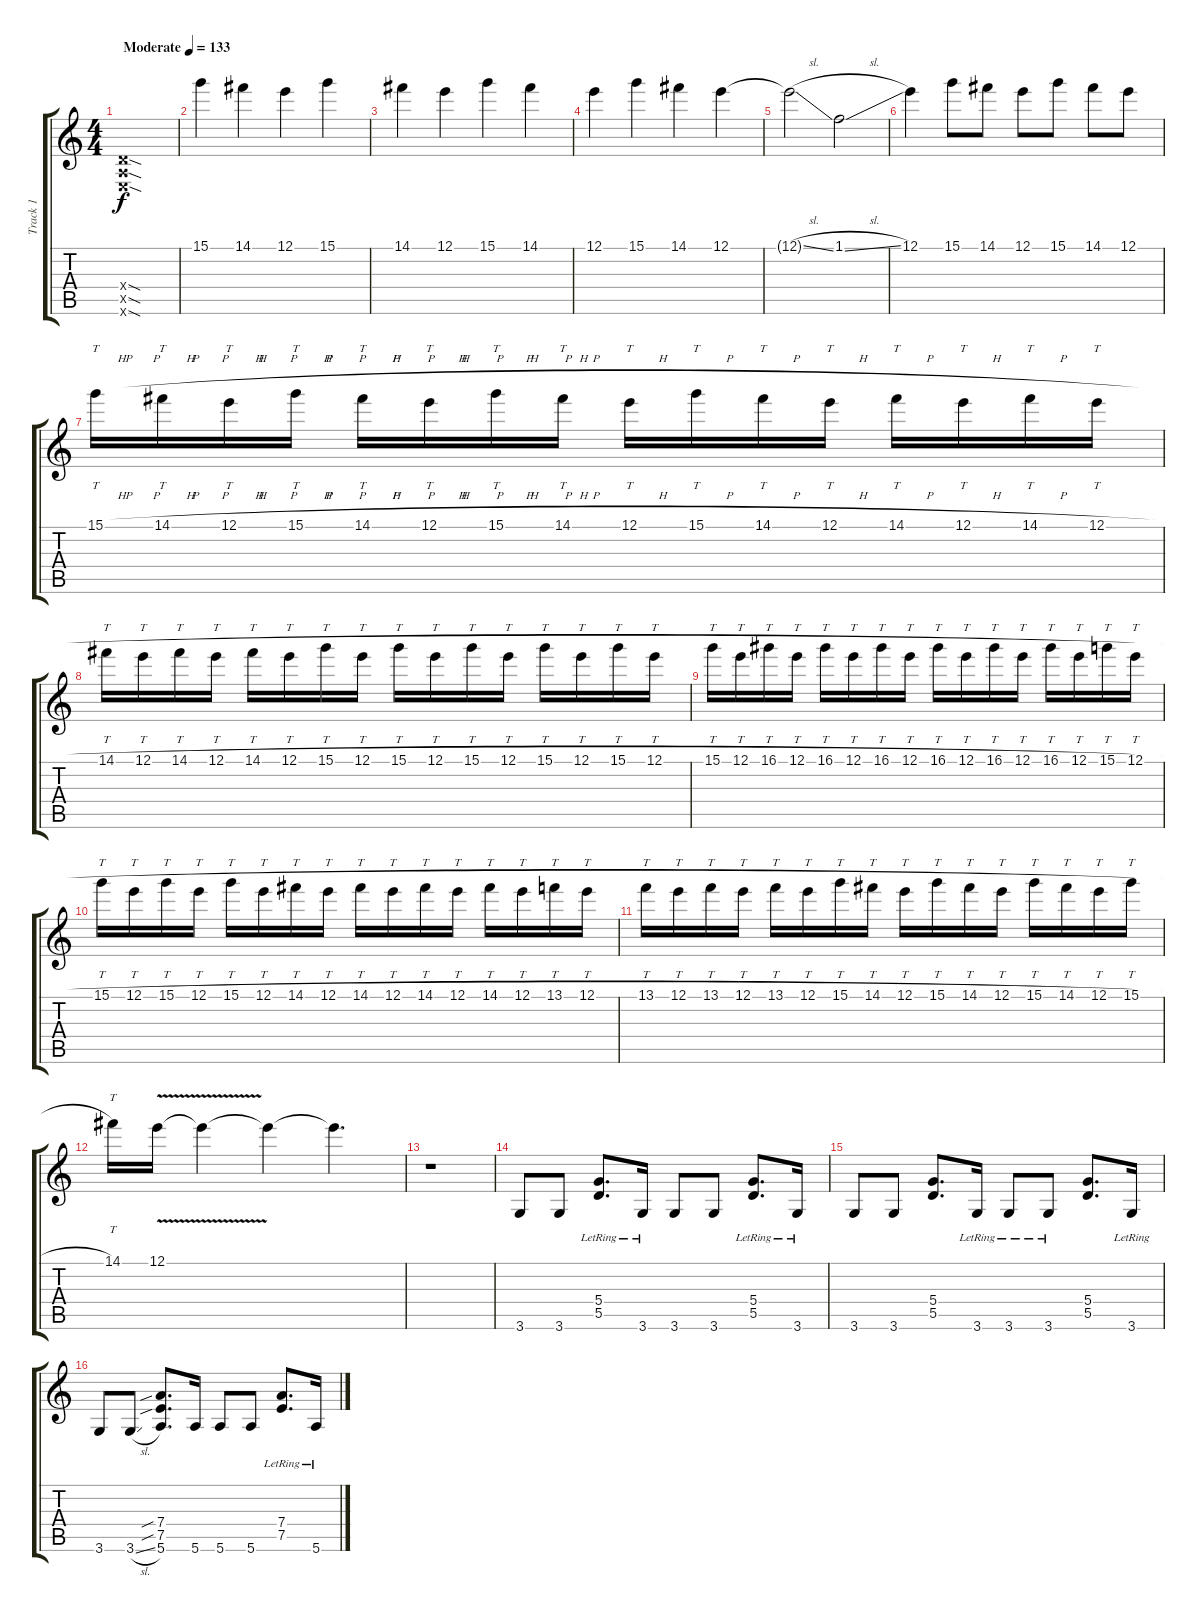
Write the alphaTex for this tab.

\track ("Track 1" "Track 1") {instrument overdrivenguitar}
\staff {score tabs}
\tuning (E4 B3 G3 D3 A2 E2) {hide}
\ts (4 4)
\tempo (133 "Moderate")
\clef g2
\ks c
(0.4{sod x} 0.5{sod x} 0.6{sod x}).1{dy f instrument overdrivenguitar} |
15.1.4 14.1.4 12.1.4 15.1.4 |
14.1.4 12.1.4 15.1.4 14.1.4 |
12.1.4 15.1.4 14.1.4 12.1.4 |
12.1{sl t}.2 1.1{sl}.2 |
12.1.4 15.1.8 14.1.8 12.1.8 15.1.8 14.1.8 12.1.8 |
15.1{h}.16{tt} 14.1{h}.16{tt} 12.1{h}.16{tt} 15.1{h}.16{tt} 14.1{h}.16{tt} 12.1{h}.16{tt} 15.1{h}.16{tt} 14.1{h}.16{tt} 12.1{h}.16{tt} 15.1{h}.16{tt} 14.1{h}.16{tt} 12.1{h}.16{tt} 14.1{h}.16{tt} 12.1{h}.16{tt} 14.1{h}.16{tt} 12.1{h}.16{tt} |
14.1{h}.16{tt} 12.1{h}.16{tt} 14.1{h}.16{tt} 12.1{h}.16{tt} 14.1{h}.16{tt} 12.1{h}.16{tt} 15.1{h}.16{tt} 12.1{h}.16{tt} 15.1{h}.16{tt} 12.1{h}.16{tt} 15.1{h}.16{tt} 12.1{h}.16{tt} 15.1{h}.16{tt} 12.1{h}.16{tt} 15.1{h}.16{tt} 12.1{h}.16{tt} |
15.1{h}.16{tt} 12.1{h}.16{tt} 16.1{h}.16{tt} 12.1{h}.16{tt} 16.1{h}.16{tt} 12.1{h}.16{tt} 16.1{h}.16{tt} 12.1{h}.16{tt} 16.1{h}.16{tt} 12.1{h}.16{tt} 16.1{h}.16{tt} 12.1{h}.16{tt} 16.1{h}.16{tt} 12.1{h}.16{tt} 15.1{h}.16{tt} 12.1{h}.16{tt} |
15.1{h}.16{tt} 12.1{h}.16{tt} 15.1{h}.16{tt} 12.1{h}.16{tt} 15.1{h}.16{tt} 12.1{h}.16{tt} 14.1{h}.16{tt} 12.1{h}.16{tt} 14.1{h}.16{tt} 12.1{h}.16{tt} 14.1{h}.16{tt} 12.1{h}.16{tt} 14.1{h}.16{tt} 12.1{h}.16{tt} 13.1{h}.16{tt} 12.1{h}.16{tt} |
13.1{h}.16{tt} 12.1{h}.16{tt} 13.1{h}.16{tt} 12.1{h}.16{tt} 13.1{h}.16{tt} 12.1{h}.16{tt} 15.1{h}.16{tt} 14.1{h}.16{tt} 12.1{h}.16{tt} 15.1{h}.16{tt} 14.1{h}.16{tt} 12.1{h}.16{tt} 15.1{h}.16{tt} 14.1{h}.16{tt} 12.1{h}.16{tt} 15.1{h}.16{tt} |
14.1.16{tt} 12.1{v}.16 12.1{t}.4 12.1{t}.4 12.1{t}.4{d} |
r.1 |
3.6.8 3.6.8 (5.4{lr} 5.5{lr}).8{d} 3.6{lr}.16 3.6.8 3.6.8 (5.4 5.5{lr}).8{d} 3.6{lr}.16 |
3.6.8 3.6.8 (5.4 5.5).8{d} 3.6{lr}.16 3.6{lr}.8 3.6{lr}.8 (5.4 5.5).8{d} 3.6{lr}.16 |
3.6.8 3.6{sl}.8 (7.4{sib} 7.5{sib} 5.6).8{d} 5.6.16 5.6.8 5.6.8 (7.4{lr} 7.5).8{d} 5.6{lr}.16
